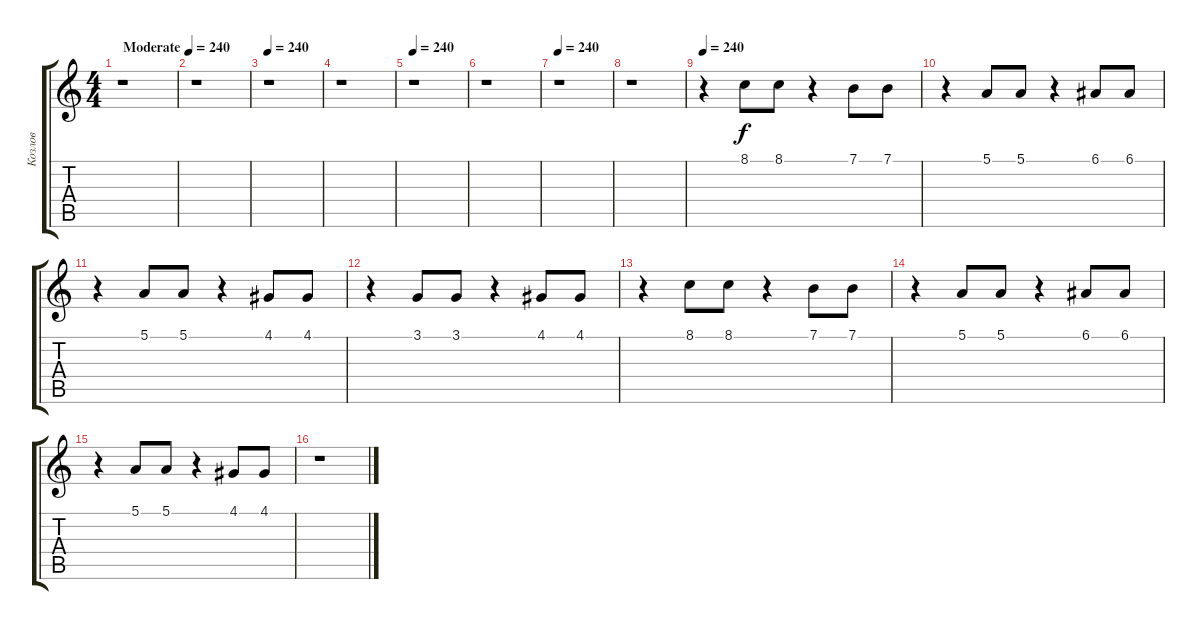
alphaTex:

\track ("Козлов" "Козлов") {instrument vibraphone}
\staff {score tabs}
\tuning (E4 B3 G3 D3 A2 E2) {hide}
\ts (4 4)
\tempo (240 "Moderate")
\clef g2
\ks c
r.1{dy f instrument vibraphone} |
r.1 |
\tempo 240
r.1 |
r.1 |
\tempo 240
r.1 |
r.1 |
\tempo 240
r.1 |
r.1 |
\tempo 240
r.4 8.1.8 8.1.8 r.4 7.1.8 7.1.8 |
r.4 5.1.8 5.1.8 r.4 6.1.8 6.1.8 |
r.4 5.1.8 5.1.8 r.4 4.1.8 4.1.8 |
r.4 3.1.8 3.1.8 r.4 4.1.8 4.1.8 |
r.4 8.1.8 8.1.8 r.4 7.1.8 7.1.8 |
r.4 5.1.8 5.1.8 r.4 6.1.8 6.1.8 |
r.4 5.1.8 5.1.8 r.4 4.1.8 4.1.8 |
r.1
